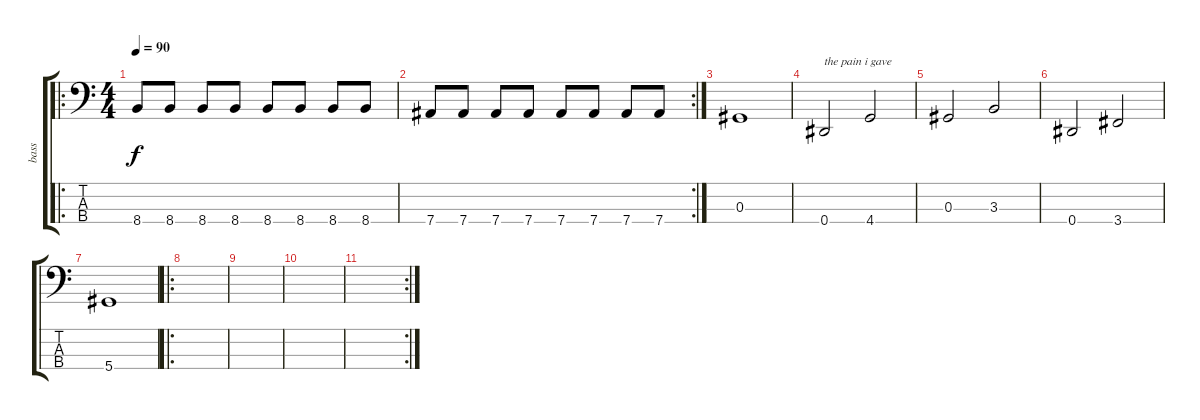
\track ("bass" "bass") {instrument electricbassfinger}
\staff {score tabs}
\tuning (Gb2 Db2 Ab1 Eb1) {hide}
\ro
\ts (4 4)
\tempo 90
\clef f4
\ks c
8.4.8{dy f} 8.4.8 8.4.8 8.4.8 8.4.8 8.4.8 8.4.8 8.4.8 |
\rc 2
7.4.8 7.4.8 7.4.8 7.4.8 7.4.8 7.4.8 7.4.8 7.4.8 |
0.3.1 |
0.4.2{txt "the pain i gave"} 4.4.2 |
0.3.2 3.3.2 |
0.4.2 3.4.2 |
5.4.1 |
\ro
|
|
|
\rc 2
